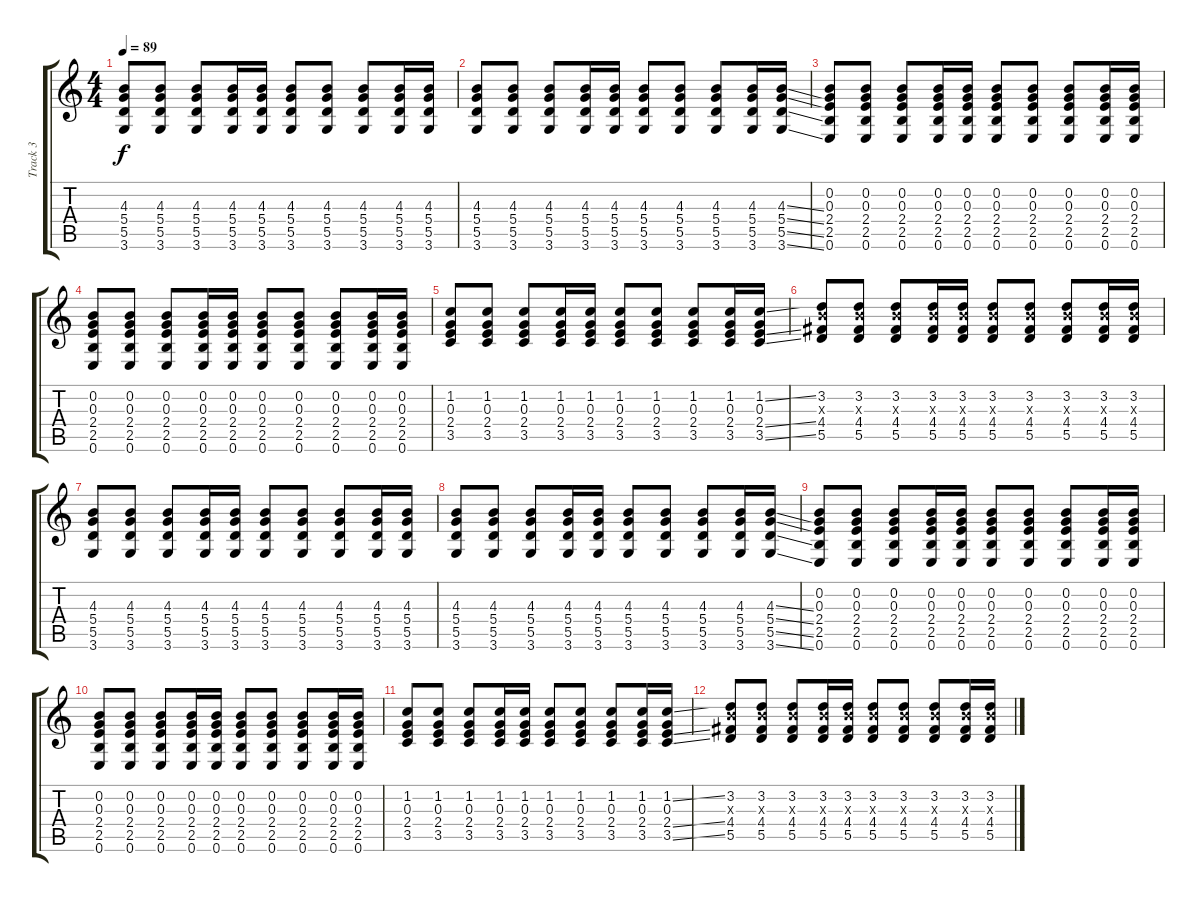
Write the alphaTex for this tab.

\track ("Track 3" "Track 3") {instrument acousticguitarsteel}
\staff {score tabs}
\tuning (E4 B3 G3 D3 A2 E2) {hide}
\ts (4 4)
\tempo 89
\clef g2
\ks c
(4.3 5.4 5.5 3.6).8{dy f} (4.3 5.4 5.5 3.6).8 (4.3 5.4 5.5 3.6).8 (4.3 5.4 5.5 3.6).16 (4.3 5.4 5.5 3.6).16 (4.3 5.4 5.5 3.6).8 (4.3 5.4 5.5 3.6).8 (4.3 5.4 5.5 3.6).8 (4.3 5.4 5.5 3.6).16 (4.3 5.4 5.5 3.6).16 |
(4.3 5.4 5.5 3.6).8 (4.3 5.4 5.5 3.6).8 (4.3 5.4 5.5 3.6).8 (4.3 5.4 5.5 3.6).16 (4.3 5.4 5.5 3.6).16 (4.3 5.4 5.5 3.6).8 (4.3 5.4 5.5 3.6).8 (4.3 5.4 5.5 3.6).8 (4.3 5.4 5.5 3.6).16 (4.3{ss} 5.4{ss} 5.5{ss} 3.6{ss}).16 |
(0.2 0.3 2.4 2.5 0.6).8 (0.2 0.3 2.4 2.5 0.6).8 (0.2 0.3 2.4 2.5 0.6).8 (0.2 0.3 2.4 2.5 0.6).16 (0.2 0.3 2.4 2.5 0.6).16 (0.2 0.3 2.4 2.5 0.6).8 (0.2 0.3 2.4 2.5 0.6).8 (0.2 0.3 2.4 2.5 0.6).8 (0.2 0.3 2.4 2.5 0.6).16 (0.2 0.3 2.4 2.5 0.6).16 |
(0.2 0.3 2.4 2.5 0.6).8 (0.2 0.3 2.4 2.5 0.6).8 (0.2 0.3 2.4 2.5 0.6).8 (0.2 0.3 2.4 2.5 0.6).16 (0.2 0.3 2.4 2.5 0.6).16 (0.2 0.3 2.4 2.5 0.6).8 (0.2 0.3 2.4 2.5 0.6).8 (0.2 0.3 2.4 2.5 0.6).8 (0.2 0.3 2.4 2.5 0.6).16 (0.2 0.3 2.4 2.5 0.6).16 |
(1.2 0.3 2.4 3.5).8 (1.2 0.3 2.4 3.5).8 (1.2 0.3 2.4 3.5).8 (1.2 0.3 2.4 3.5).16 (1.2 0.3 2.4 3.5).16 (1.2 0.3 2.4 3.5).8 (1.2 0.3 2.4 3.5).8 (1.2 0.3 2.4 3.5).8 (1.2 0.3 2.4 3.5).16 (1.2{ss} 0.3 2.4{ss} 3.5{ss}).16 |
(3.2 4.3{x} 4.4 5.5).8 (3.2 4.3{x} 4.4 5.5).8 (3.2 4.3{x} 4.4 5.5).8 (3.2 4.3{x} 4.4 5.5).16 (3.2 4.3{x} 4.4 5.5).16 (3.2 4.3{x} 4.4 5.5).8 (3.2 4.3{x} 4.4 5.5).8 (3.2 4.3{x} 4.4 5.5).8 (3.2 4.3{x} 4.4 5.5).16 (3.2 4.3{x} 4.4 5.5).16 |
(4.3 5.4 5.5 3.6).8 (4.3 5.4 5.5 3.6).8 (4.3 5.4 5.5 3.6).8 (4.3 5.4 5.5 3.6).16 (4.3 5.4 5.5 3.6).16 (4.3 5.4 5.5 3.6).8 (4.3 5.4 5.5 3.6).8 (4.3 5.4 5.5 3.6).8 (4.3 5.4 5.5 3.6).16 (4.3 5.4 5.5 3.6).16 |
(4.3 5.4 5.5 3.6).8 (4.3 5.4 5.5 3.6).8 (4.3 5.4 5.5 3.6).8 (4.3 5.4 5.5 3.6).16 (4.3 5.4 5.5 3.6).16 (4.3 5.4 5.5 3.6).8 (4.3 5.4 5.5 3.6).8 (4.3 5.4 5.5 3.6).8 (4.3 5.4 5.5 3.6).16 (4.3{ss} 5.4{ss} 5.5{ss} 3.6{ss}).16 |
(0.2 0.3 2.4 2.5 0.6).8 (0.2 0.3 2.4 2.5 0.6).8 (0.2 0.3 2.4 2.5 0.6).8 (0.2 0.3 2.4 2.5 0.6).16 (0.2 0.3 2.4 2.5 0.6).16 (0.2 0.3 2.4 2.5 0.6).8 (0.2 0.3 2.4 2.5 0.6).8 (0.2 0.3 2.4 2.5 0.6).8 (0.2 0.3 2.4 2.5 0.6).16 (0.2 0.3 2.4 2.5 0.6).16 |
(0.2 0.3 2.4 2.5 0.6).8 (0.2 0.3 2.4 2.5 0.6).8 (0.2 0.3 2.4 2.5 0.6).8 (0.2 0.3 2.4 2.5 0.6).16 (0.2 0.3 2.4 2.5 0.6).16 (0.2 0.3 2.4 2.5 0.6).8 (0.2 0.3 2.4 2.5 0.6).8 (0.2 0.3 2.4 2.5 0.6).8 (0.2 0.3 2.4 2.5 0.6).16 (0.2 0.3 2.4 2.5 0.6).16 |
(1.2 0.3 2.4 3.5).8 (1.2 0.3 2.4 3.5).8 (1.2 0.3 2.4 3.5).8 (1.2 0.3 2.4 3.5).16 (1.2 0.3 2.4 3.5).16 (1.2 0.3 2.4 3.5).8 (1.2 0.3 2.4 3.5).8 (1.2 0.3 2.4 3.5).8 (1.2 0.3 2.4 3.5).16 (1.2{ss} 0.3 2.4{ss} 3.5{ss}).16 |
(3.2 4.3{x} 4.4 5.5).8 (3.2 4.3{x} 4.4 5.5).8 (3.2 4.3{x} 4.4 5.5).8 (3.2 4.3{x} 4.4 5.5).16 (3.2 4.3{x} 4.4 5.5).16 (3.2 4.3{x} 4.4 5.5).8 (3.2 4.3{x} 4.4 5.5).8 (3.2 4.3{x} 4.4 5.5).8 (3.2 4.3{x} 4.4 5.5).16 (3.2 4.3{x} 4.4 5.5).16
